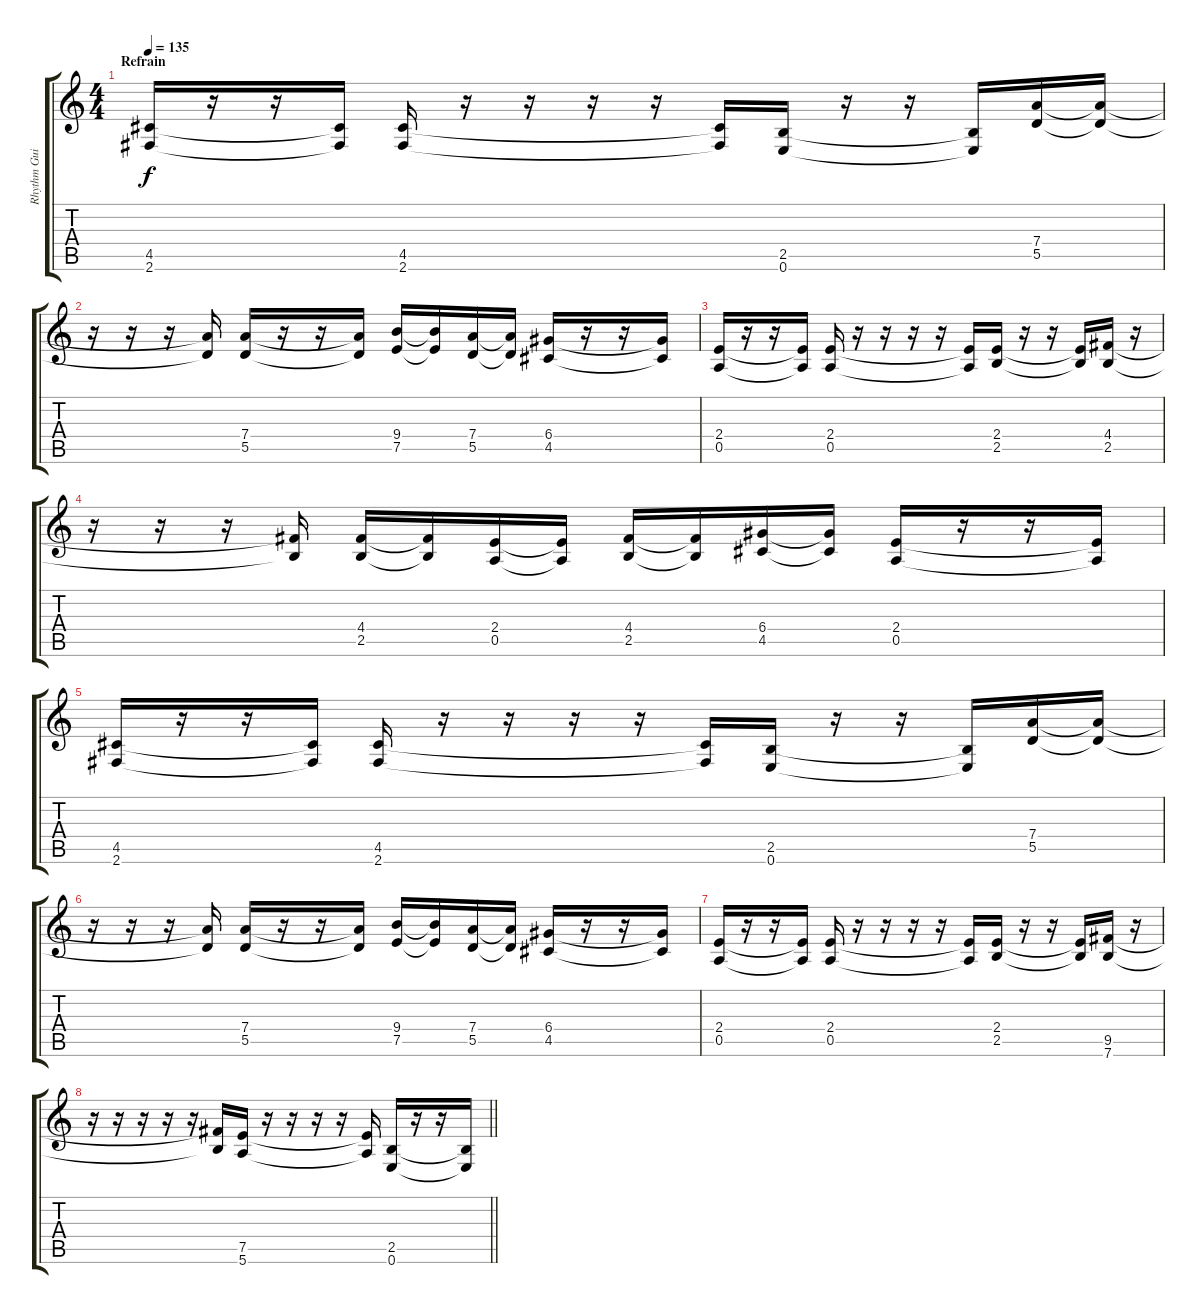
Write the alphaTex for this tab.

\track ("Rhythm Guitar" "Rhythm Gui") {instrument distortionguitar}
\staff {score tabs}
\tuning (E4 B3 G3 D3 A2 E2) {hide}
\ts (4 4)
\section ("" "Refrain")
\tempo 135
\clef g2
\ks c
(4.5 2.6).16{dy f} r.16 r.16 (4.5{t} 2.6{t}).16 (4.5 2.6).16 r.16 r.16 r.16 r.16 (4.5{t} 2.6{t}).16 (2.5 0.6).16 r.16 r.16 (2.5{t} 0.6{t}).16 (7.4 5.5).16 (7.4{t} 5.5{t}).16 |
r.16 r.16 r.16 (7.4{t} 5.5{t}).16 (7.4 5.5).16 r.16 r.16 (7.4{t} 5.5{t}).16 (9.4 7.5).16 (9.4{t} 7.5{t}).16 (7.4 5.5).16 (7.4{t} 5.5{t}).16 (6.4 4.5).16 r.16 r.16 (6.4{t} 4.5{t}).16 |
(2.4 0.5).16 r.16 r.16 (2.4{t} 0.5{t}).16 (2.4 0.5).16 r.16 r.16 r.16 r.16 (2.4{t} 0.5{t}).16 (2.4 2.5).16 r.16 r.16 (2.4{t} 2.5{t}).16 (4.4 2.5).16 r.16 |
r.16 r.16 r.16 (4.4{t} 2.5{t}).16 (4.4 2.5).16 (4.4{t} 2.5{t}).16 (2.4 0.5).16 (2.4{t} 0.5{t}).16 (4.4 2.5).16 (4.4{t} 2.5{t}).16 (6.4 4.5).16 (6.4{t} 4.5{t}).16 (2.4 0.5).16 r.16 r.16 (2.4{t} 0.5{t}).16 |
(4.5 2.6).16 r.16 r.16 (4.5{t} 2.6{t}).16 (4.5 2.6).16 r.16 r.16 r.16 r.16 (4.5{t} 2.6{t}).16 (2.5 0.6).16 r.16 r.16 (2.5{t} 0.6{t}).16 (7.4 5.5).16 (7.4{t} 5.5{t}).16 |
r.16 r.16 r.16 (7.4{t} 5.5{t}).16 (7.4 5.5).16 r.16 r.16 (7.4{t} 5.5{t}).16 (9.4 7.5).16 (9.4{t} 7.5{t}).16 (7.4 5.5).16 (7.4{t} 5.5{t}).16 (6.4 4.5).16 r.16 r.16 (6.4{t} 4.5{t}).16 |
(2.4 0.5).16 r.16 r.16 (2.4{t} 0.5{t}).16 (2.4 0.5).16 r.16 r.16 r.16 r.16 (2.4{t} 0.5{t}).16 (2.4 2.5).16 r.16 r.16 (2.4{t} 2.5{t}).16 (9.5 7.6).16 r.16 |
\barLineRight lightlight
r.16 r.16 r.16 r.16 r.16 (9.5{t} 7.6{t}).16 (7.5 5.6).16 r.16 r.16 r.16 r.16 (7.5{t} 5.6{t}).16 (2.5 0.6).16 r.16 r.16 (2.5{t} 0.6{t}).16
